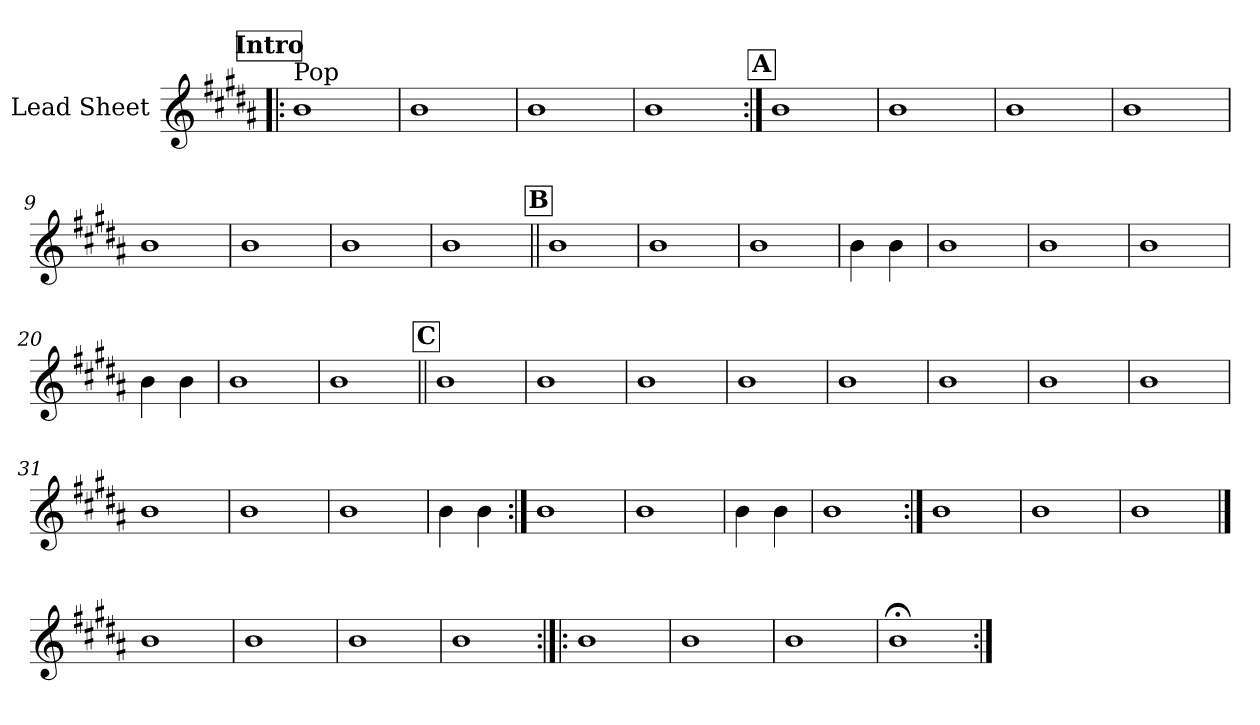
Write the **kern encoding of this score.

**kern
*part1
*staff1
*I"Lead Sheet
*clefG2
*k[f#c#g#d#a#]
*g#:
!!LO:REH:place=s1:a:fs=14:t=Intro
=1!|:
!LO:TX:a:t=Pop
1b
=2
1b
=3
1b
=4
1b
!!LO:LB:g=z
!!LO:REH:place=s1:a:fs=14:t=A
=5:|!
1b
=6
1b
=7
1b
=8
1b
=9
1b
=10
1b
=11
1b
=12
1b
!!LO:LB:g=z
!!LO:REH:place=s1:a:fs=14:t=B
=13||
1b
=14
1b
=15
1b
=16
4b\
4b\
=17
1b
=18
1b
=19
1b
=20
4b\
4b\
!!LO:LB:g=z
=21
1b
=22
1b
!!LO:LB:g=z
!!LO:REH:place=s1:a:fs=14:t=C
=23||
1b
=24
1b
=25
1b
=26
1b
=27
1b
=28
1b
=29
1b
=30
1b
!!LO:LB:g=z
=31
1b
=32
1b
=33
1b
=34
4b\
4b\
!!LO:LB:g=z
=35:|!
1b
=36
1b
=37
4b\
4b\
=38
1b
=39:|!
1b
=40
1b
=41
1b
!!LO:LB:g=z
==42
1b
=43
1b
=44
1b
=45
1b
=46:|!|:
1b
=47
1b
=48
1b
=49
1b;<
=:|!
*-
